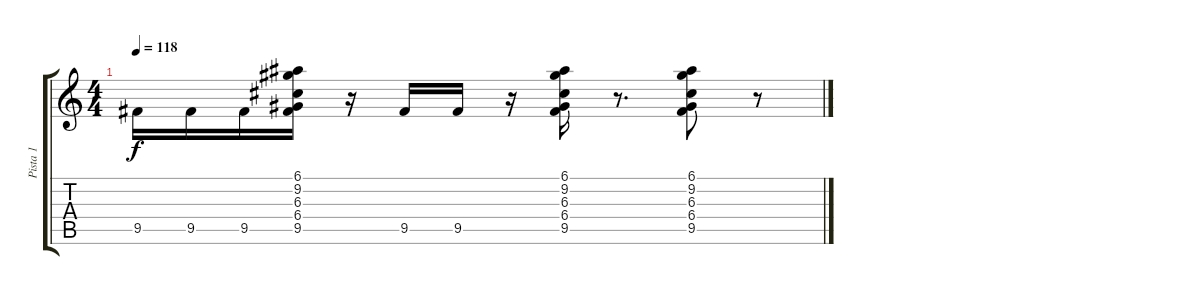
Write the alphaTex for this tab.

\track ("Pista 1" "Pista 1") {instrument overdrivenguitar}
\staff {score tabs}
\tuning (E4 B3 G3 D3 A2 E2) {hide}
\ts (4 4)
\tempo 118
\clef g2
\ks c
9.5.16{dy f} 9.5.16 9.5.16 (6.1 9.2 6.3 6.4 9.5).16 r.16 9.5.16 9.5.16 r.16 (6.1 9.2 6.3 6.4 9.5).16 r.8{d} (6.1 9.2 6.3 6.4 9.5).8 r.8
